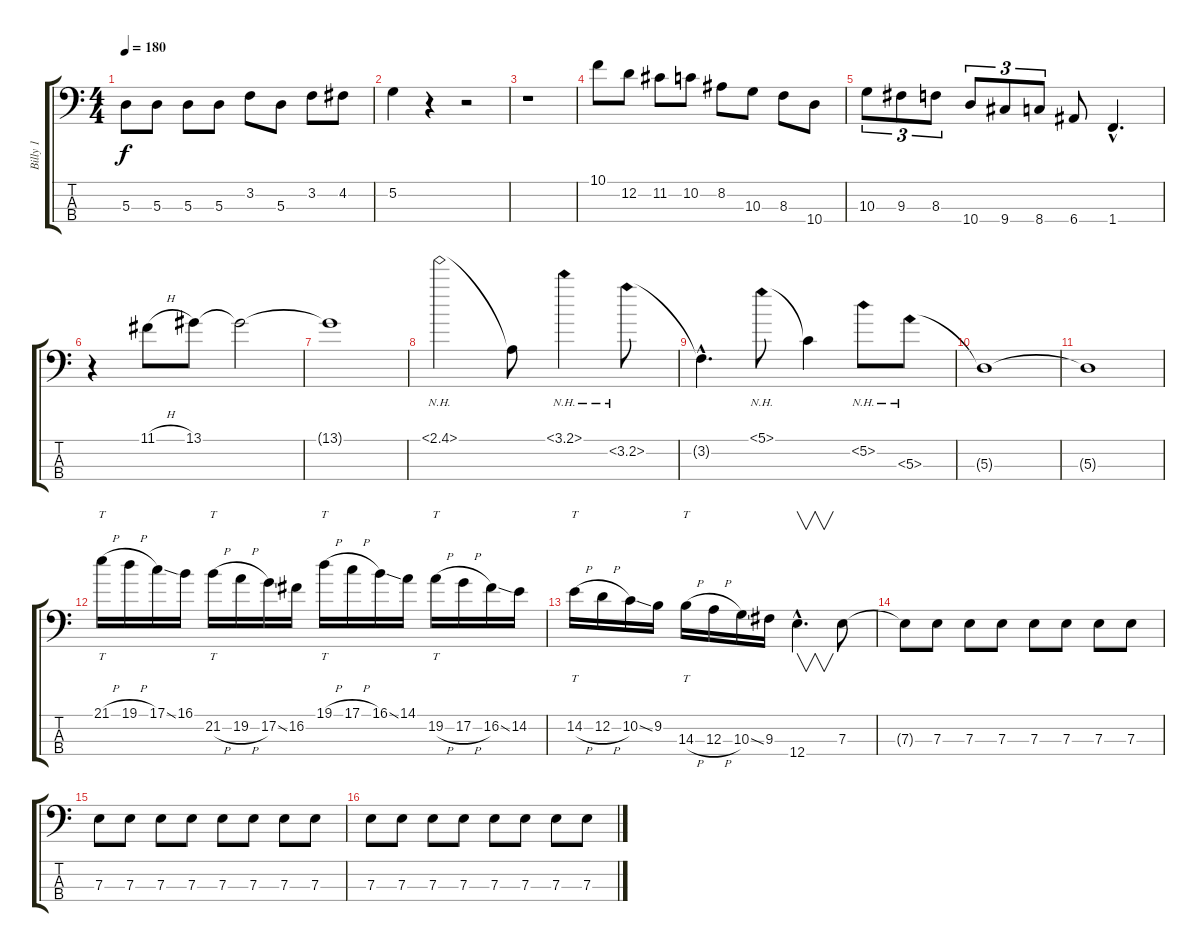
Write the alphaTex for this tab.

\track ("Billy 1" "Billy 1") {instrument electricbassfinger}
\staff {score tabs}
\tuning (G2 D2 A1 E1) {hide}
\ts (4 4)
\tempo 180
\clef f4
\ks c
5.3.8{dy f} 5.3.8 5.3.8 5.3.8 3.2.8 5.3.8 3.2.8 4.2.8 |
5.2.4 r.4 r.2 |
r.1 |
10.1.8 12.2.8 11.2.8 10.2.8 8.2.8 10.3.8 8.3.8 10.4.8 |
10.3.8{tu (3 2)} 9.3.8{tu (3 2)} 8.3.8{tu (3 2)} 10.4.8{tu (3 2)} 9.4.8{tu (3 2)} 8.4.8{tu (3 2)} 6.4.8 1.4{hac}.4{d} |
r.4 11.1{h}.8 13.1.8 13.1{t}.2 |
13.1{t}.1 |
2.1{nh}.2 2.1{t}.8 3.1{nh}.4 3.2{nh}.8 |
3.2{hac t}.4{d} 5.1{nh}.8 5.1{t}.4 5.2{nh}.8 5.3{nh}.8 |
5.3{t}.1 |
5.3{t}.1 |
21.1{h}.16{tt} 19.1{h}.16 17.1{ss}.16 16.1.16 21.2{h}.16{tt} 19.2{h}.16 17.2{ss}.16 16.2.16 19.1{h}.16{tt} 17.1{h}.16 16.1{ss}.16 14.1.16 19.2{h}.16{tt} 17.2{h}.16 16.2{ss}.16 14.2.16 |
14.2{h}.16{tt} 12.2{h}.16 10.2{ss}.16 9.2.16 14.3{h}.16{tt} 12.3{h}.16 10.3{ss}.16 9.3.16 12.4{hac}.4{v d} 7.3.8 |
7.3{t}.8 7.3.8 7.3.8 7.3.8 7.3.8 7.3.8 7.3.8 7.3.8 |
7.3.8 7.3.8 7.3.8 7.3.8 7.3.8 7.3.8 7.3.8 7.3.8 |
7.3.8 7.3.8 7.3.8 7.3.8 7.3.8 7.3.8 7.3.8 7.3.8
